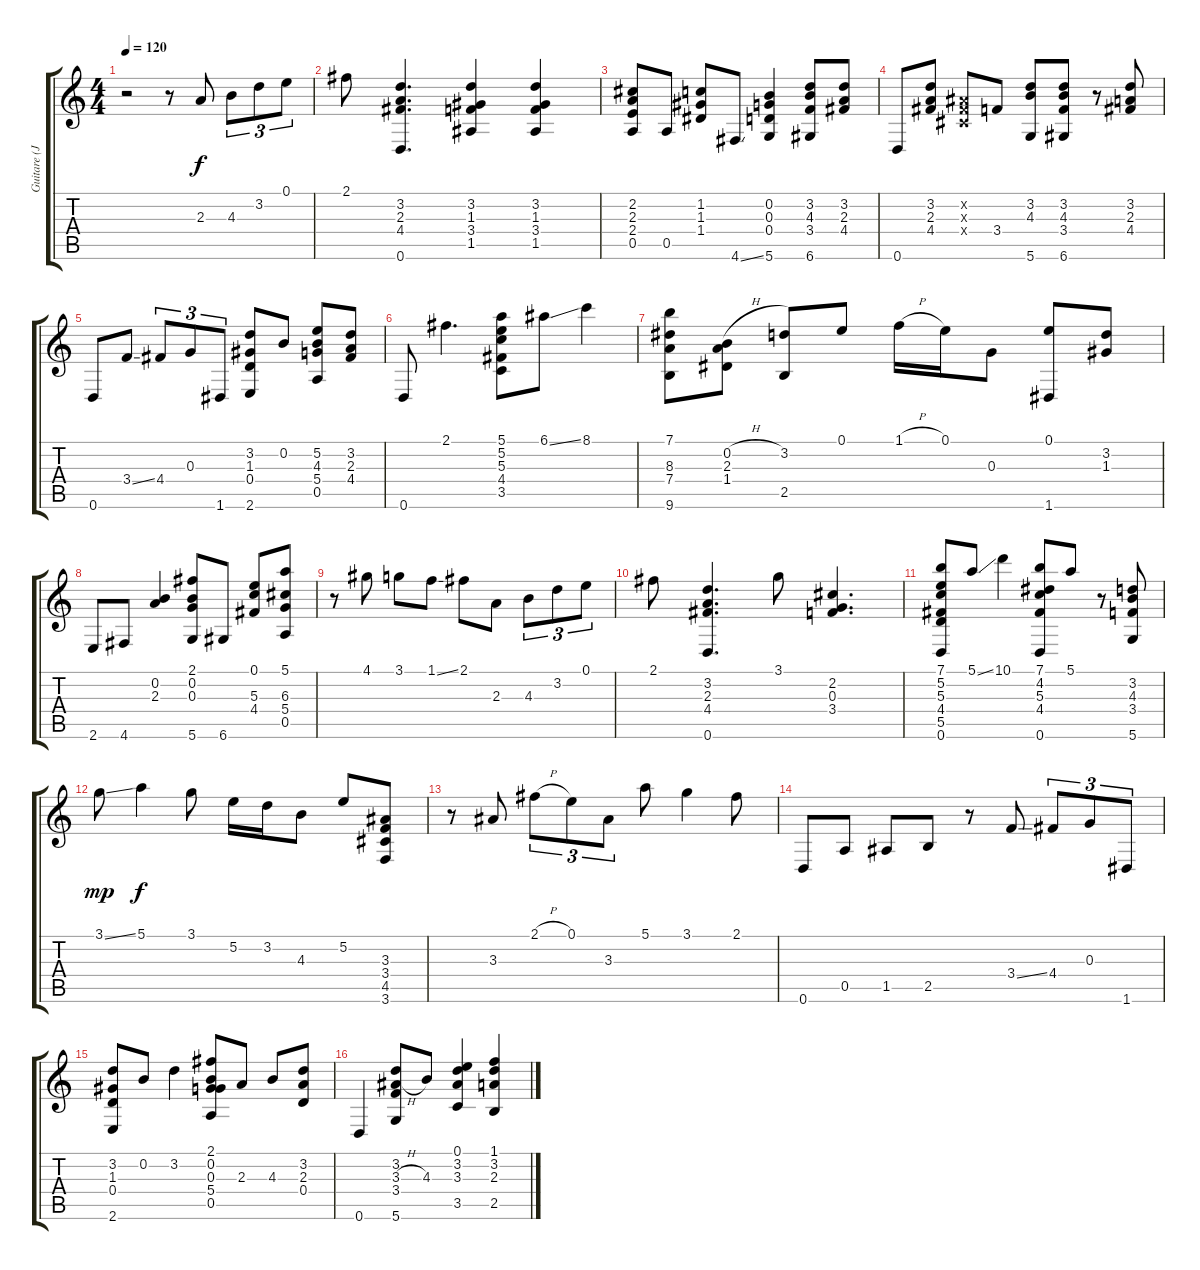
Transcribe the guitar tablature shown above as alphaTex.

\track ("Guitare (Jerry Reed H.)" "Guitare (J") {instrument acousticguitarnylon}
\staff {score tabs}
\tuning (E4 B3 G3 D3 A2 D2) {hide}
\ts (4 4)
\tempo 120
\clef g2
\ks c
r.2{dy f instrument acousticguitarnylon} r.8 2.3.8 4.3.8{tu (3 2)} 3.2.8{tu (3 2)} 0.1.8{tu (3 2)} |
2.1.8 (3.2 2.3 4.4 0.6).4{d} (3.2 1.3 3.4 1.5).4 (3.2 1.3 3.4 1.5).4 |
(2.2 2.3 2.4 0.5).8 0.5.8 (1.2 1.3 1.4).8 4.6{ss}.8 (0.2 0.3 0.4 5.6).4 (3.2 4.3 3.4 6.6).8 (3.2 2.3 4.4).8 |
0.6.8 (3.2 2.3 4.4).8 (-1.2{x} -1.3{x} -1.4{x}).8 3.4.8 (3.2 4.3 5.6).8 (3.2 4.3 3.4 6.6).8 r.8 (3.2 2.3 4.4).8 |
0.6.8 3.4{ss}.8 4.4.8{tu (3 2)} 0.3.8{tu (3 2)} 1.6.8{tu (3 2)} (3.2 1.3 0.4 2.6).8 0.2.8 (5.2 4.3 5.4 0.5).8 (3.2 2.3 4.4).8 |
0.6.8 2.1.4{d} (5.1 5.2 5.3 4.4 3.5).8 6.1{ss}.8 8.1.4 |
(7.1 8.3 7.4 9.6).8 (0.2{h} 2.3 1.4).8 (3.2 2.5).8 0.1.8 1.1{h}.16 0.1.16 0.3.8 (0.1 1.6).8 (3.2 1.3).8 |
2.6.8 4.6.8 (0.2 2.3).4 (2.1 0.2 0.3 5.6).8 6.6.8 (0.1 5.3 4.4).8 (5.1 6.3 5.4 0.5).8 |
r.8 4.1.8 3.1.8 1.1{ss}.8 2.1.8 2.3.8 4.3.8{tu (3 2)} 3.2.8{tu (3 2)} 0.1.8{tu (3 2)} |
2.1.8 (3.2 2.3 4.4 0.6).4{d} 3.1.8 (2.2 0.3 3.4).4{d} |
(7.1 5.2 5.3 4.4 5.5 0.6).8 5.1{ss}.8 10.1.4 (7.1 4.2 5.3 4.4 0.6).8 5.1.8 r.8 (3.2 4.3 3.4 5.6).8 |
3.1{ss}.8{dy mp} 5.1.4{dy f} 3.1.8 5.2.16 3.2.16 4.3.8 5.2.8 (3.3 3.4 4.5 3.6).8 |
r.8 3.3.8 2.1{h}.8{tu (3 2)} 0.1.8{tu (3 2)} 3.3.8{tu (3 2)} 5.1.8 3.1.4 2.1.8 |
0.6.8 0.5.8 1.5.8 2.5.8 r.8 3.4{ss}.8 4.4.8{tu (3 2)} 0.3.8{tu (3 2)} 1.6.8{tu (3 2)} |
(3.2 1.3 0.4 2.6).8 0.2.8 3.2.4 (2.1 0.2 0.3 5.4 0.5).8 2.3.8 4.3.8 (3.2 2.3 0.4).8 |
0.6.4 (3.2 3.3{h} 3.4 5.6).8 4.3.8 (0.1 3.2 3.3 3.5).4 (1.1 3.2 2.3 2.5).4
